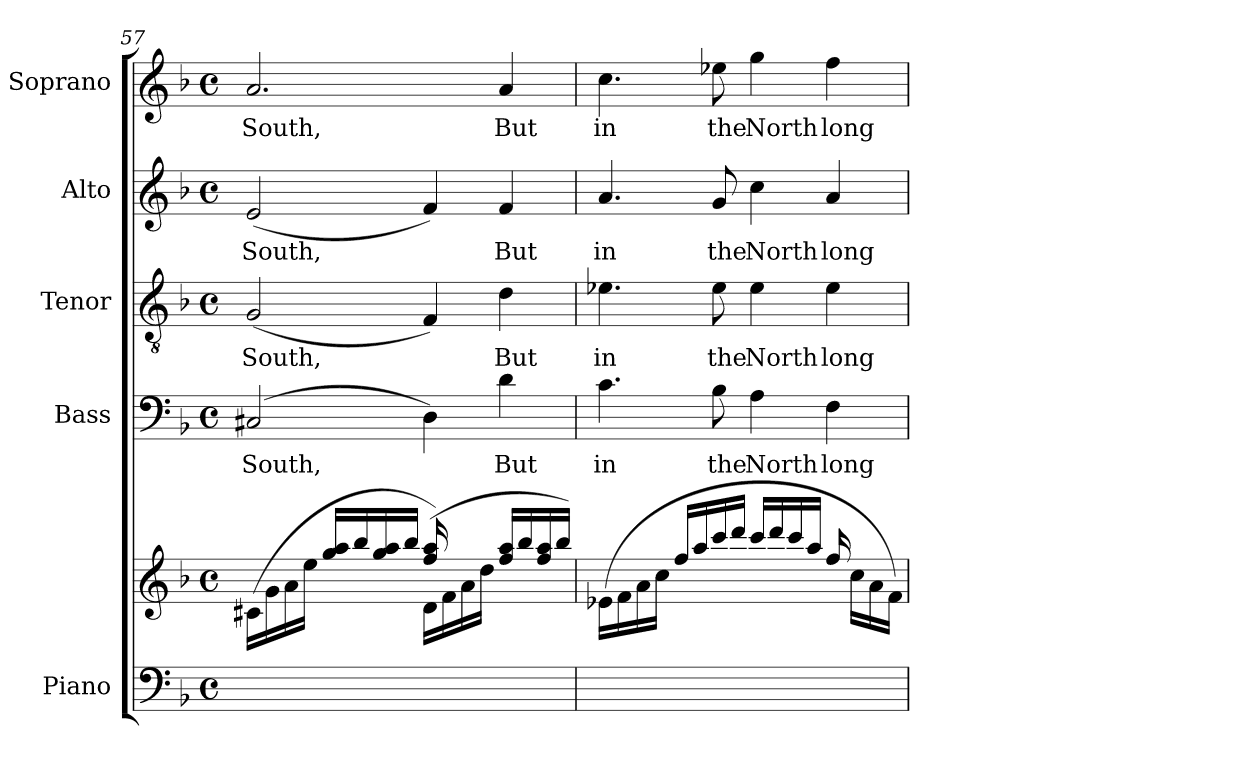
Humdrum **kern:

**kern	**kern	**kern	**text	**kern	**text	**kern	**text	**kern	**text
*part5	*part5	*part4	*part4	*part3	*part3	*part2	*part2	*part1	*part1
*staff6	*staff5	*staff4	*staff4	*staff3	*staff3	*staff2	*staff2	*staff1	*staff1
*I"Piano	*	*I"Bass	*	*I"Tenor	*	*I"Alto	*	*I"Soprano	*
*I'Pno	*	*	*	*	*	*	*	*	*
*clefF4	*clefG2	*clefF4	*	*clefGv2	*	*clefG2	*	*clefG2	*
*k[b-]	*k[b-]	*k[b-]	*	*k[b-]	*	*k[b-]	*	*k[b-]	*
*M4/4	*M4/4	*M4/4	*	*M4/4	*	*M4/4	*	*M4/4	*
*met(c)	*met(c)	*met(c)	*	*met(c)	*	*met(c)	*	*met(c)	*
=57	=57	=57	=57	=57	=57	=57	=57	=57	=57
*	*^	*	*	*	*	*	*	*	*
2ryy	(16c#X\LL	2ryy	(2C#X/	South,	(>2G/	South,	(>2e/	South,	2.a/	South,
.	16g\	.	.	.	.	.	.	.	.	.
.	16a\	.	.	.	.	.	.	.	.	.
.	16ee\JJ	.	.	.	.	.	.	.	.	.
.	16gg/ 16aa/LL	.	.	.	.	.	.	.	.	.
.	16bb-/	.	.	.	.	.	.	.	.	.
.	16gg/ 16aa/	.	.	.	.	.	.	.	.	.
.	16bb-/JJ	.	.	.	.	.	.	.	.	.
2ryy	16ff/ 16aa/)	(16d\LL	4D\)	.	4F/)	.	4f/)	.	.	.
.	16ryy	16f\	.	.	.	.	.	.	.	.
.	8ryy	16a\	.	.	.	.	.	.	.	.
.	.	16dd\JJ	.	.	.	.	.	.	.	.
.	4ryy	16ff/ 16aa/LL	4d\	But	4d\	But	4f/	But	4a/	But
.	.	16bb-/	.	.	.	.	.	.	.	.
.	.	16ff/ 16aa/	.	.	.	.	.	.	.	.
.	.	16bb-/JJ)	.	.	.	.	.	.	.	.
*	*v	*v	*	*	*	*	*	*	*	*
=58	=58	=58	=58	=58	=58	=58	=58	=58	=58
1ryy	(16e-X\LL	4.c\	in	4.e-X\	in	4.a/	in	4.cc\	in
.	16f\	.	.	.	.	.	.	.	.
.	16a\	.	.	.	.	.	.	.	.
.	16cc\JJ	.	.	.	.	.	.	.	.
.	16ff/LL	.	.	.	.	.	.	.	.
.	16aa/	.	.	.	.	.	.	.	.
.	16ccc/	8B-\	the	8e-\	the	8g/	the	8ee-X\	the
.	16ddd/JJ	.	.	.	.	.	.	.	.
.	16ccc/LL	4A\	North	4e-\	North	4cc\	North	4gg\	North
.	16ddd/	.	.	.	.	.	.	.	.
.	16ccc/	.	.	.	.	.	.	.	.
.	16aa/JJ	.	.	.	.	.	.	.	.
.	16ff/	4F\	long	4e-\	long	4a/	long	4ff\	long
.	16cc\LL	.	.	.	.	.	.	.	.
.	16a\	.	.	.	.	.	.	.	.
.	16f\JJ)	.	.	.	.	.	.	.	.
=	=	=	=	=	=	=	=	=	=
*-	*-	*-	*-	*-	*-	*-	*-	*-	*-
